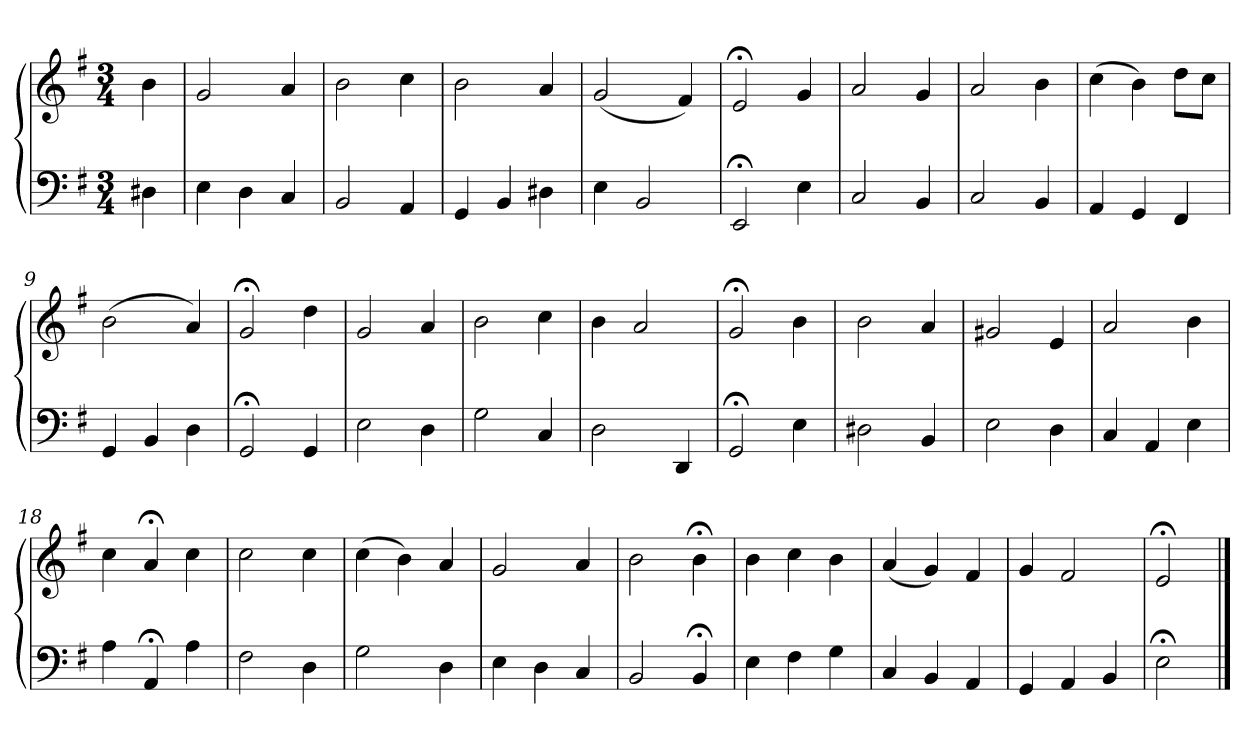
**kern	**kern
*part1	*part1
*staff2	*staff1
*clefF4	*clefG2
*k[f#]	*k[f#]
*M3/4	*M3/4
=	=
4D#X	4b
=1	=1
4E	2g
4D	.
4C	4a
=2	=2
2BB	2b
4AA	4cc
=3	=3
4GG	2b
4BB	.
4D#X	4a
=4	=4
4E	(2g
2BB	.
.	4f#)
=5	=5
2EE;<	2e;<
4E	4g
=6	=6
2C	2a
4BB	4g
=7	=7
2C	2a
4BB	4b
=8	=8
4AA	(4cc
4GG	4b)
4FF#	8ddL
.	8ccJ
=9	=9
4GG	(2b
4BB	.
4D	4a)
!!LO:LB:g=z
=10	=10
2GG;<	2g;<
4GG	4dd
=11	=11
2E	2g
4D	4a
=12	=12
2G	2b
4C	4cc
=13	=13
2D	4b
.	2a
4DD	.
=14	=14
2GG;<	2g;<
4E	4b
=15	=15
2D#X	2b
4BB	4a
=16	=16
2E	2g#X
4D	4e
=17	=17
4C	2a
4AA	.
4E	4b
=18	=18
4A	4cc
4AA;<	4a;<
4A	4cc
=19	=19
2F#	2cc
4D	4cc
=20	=20
2G	(4cc
.	4b)
4D	4a
!!LO:LB:g=z
=21	=21
4E	2g
4D	.
4C	4a
=22	=22
2BB	2b
4BB;<	4b;<
=23	=23
4E	4b
4F#	4cc
4G	4b
=24	=24
4C	(4a
4BB	4g)
4AA	4f#
=25	=25
4GG	4g
4AA	2f#
4BB	.
=26	=26
2E;<	2e;<
==	==
*-	*-
